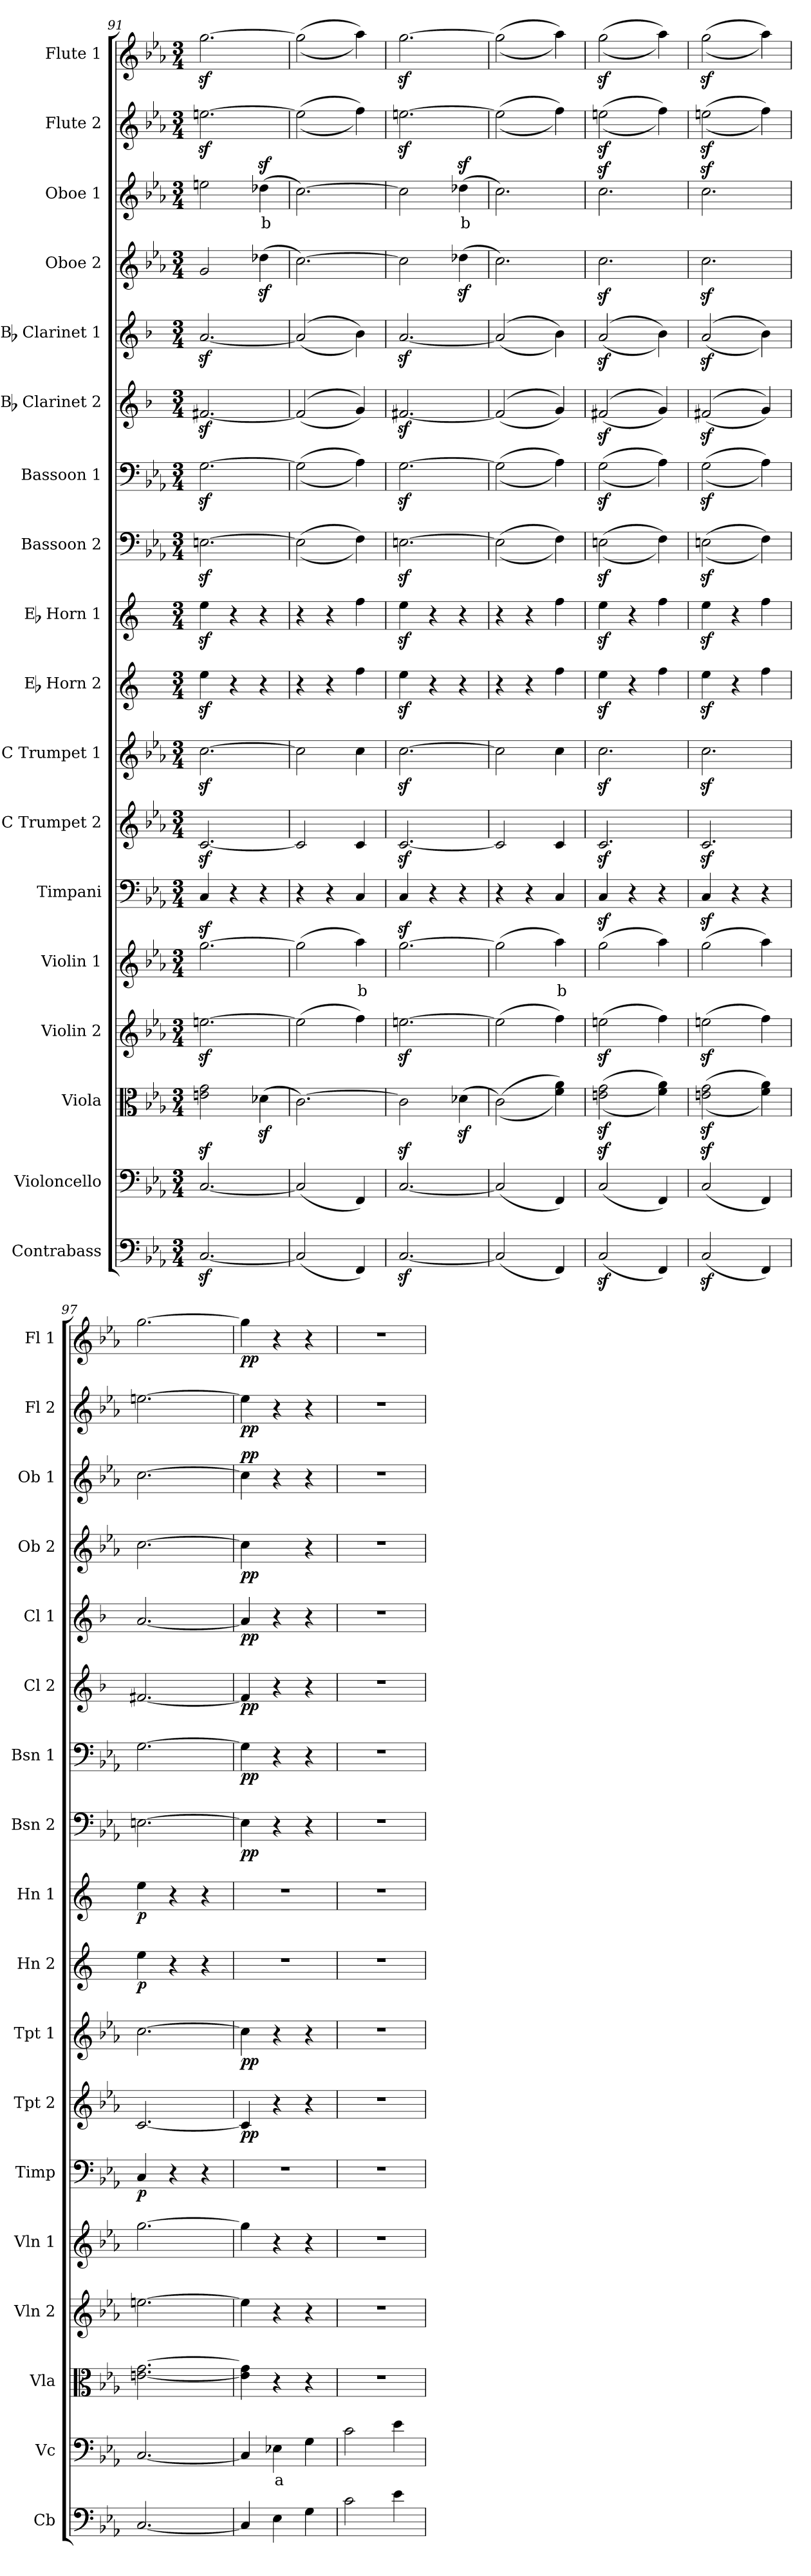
**kern	**dynam	**kern	**text	**dynam	**kern	**dynam	**kern	**dynam	**kern	**text	**dynam	**kern	**dynam	**kern	**dynam	**kern	**dynam	**kern	**dynam	**kern	**dynam	**kern	**dynam	**kern	**dynam	**kern	**dynam	**kern	**dynam	**kern	**dynam	**kern	**text	**dynam	**kern	**dynam	**kern	**dynam
*part18	*part18	*part17	*part17	*part17	*part16	*part16	*part15	*part15	*part14	*part14	*part14	*part13	*part13	*part12	*part12	*part11	*part11	*part10	*part10	*part9	*part9	*part8	*part8	*part7	*part7	*part6	*part6	*part5	*part5	*part4	*part4	*part3	*part3	*part3	*part2	*part2	*part1	*part1
*staff18	*staff18	*staff17	*staff17	*staff17	*staff16	*staff16	*staff15	*staff15	*staff14	*staff14	*staff14	*staff13	*staff13	*staff12	*staff12	*staff11	*staff11	*staff10	*staff10	*staff9	*staff9	*staff8	*staff8	*staff7	*staff7	*staff6	*staff6	*staff5	*staff5	*staff4	*staff4	*staff3	*staff3	*staff3	*staff2	*staff2	*staff1	*staff1
*I"Contrabass	*	*I"Violoncello	*	*	*I"Viola	*	*I"Violin 2	*	*I"Violin 1	*	*	*I"Timpani	*	*I"C Trumpet 2	*	*I"C Trumpet 1	*	*I"Eb Horn 2	*	*I"Eb Horn 1	*	*I"Bassoon 2	*	*I"Bassoon 1	*	*I"Bb Clarinet 2	*	*I"Bb Clarinet 1	*	*I"Oboe 2	*	*I"Oboe 1	*	*	*I"Flute 2	*	*I"Flute 1	*
*I'Cb	*	*I'Vc	*	*	*I'Vla	*	*I'Vln 2	*	*I'Vln 1	*	*	*I'Timp	*	*I'Tpt 2	*	*I'Tpt 1	*	*I'Hn 2	*	*I'Hn 1	*	*I'Bsn 2	*	*I'Bsn 1	*	*I'Cl 2	*	*I'Cl 1	*	*I'Ob 2	*	*I'Ob 1	*	*	*I'Fl 2	*	*I'Fl 1	*
*clefF4	*	*clefF4	*	*	*clefC3	*	*clefG2	*	*clefG2	*	*	*clefF4	*	*clefG2	*	*clefG2	*	*clefG2	*	*clefG2	*	*clefF4	*	*clefF4	*	*clefG2	*	*clefG2	*	*clefG2	*	*clefG2	*	*	*clefG2	*	*clefG2	*
*ITrd7c12	*	*	*	*	*	*	*	*	*	*	*	*	*	*	*	*	*	*ITrd5c9	*	*ITrd5c9	*	*	*	*	*	*ITrd1c2	*	*ITrd1c2	*	*	*	*	*	*	*	*	*	*
*k[b-e-a-]	*	*k[b-e-a-]	*	*	*k[b-e-a-]	*	*k[b-e-a-]	*	*k[b-e-a-]	*	*	*k[b-e-a-]	*	*k[b-e-a-]	*	*k[b-e-a-]	*	*k[b-e-a-]	*	*k[b-e-a-]	*	*k[b-e-a-]	*	*k[b-e-a-]	*	*k[b-e-a-]	*	*k[b-e-a-]	*	*k[b-e-a-]	*	*k[b-e-a-]	*	*	*k[b-e-a-]	*	*k[b-e-a-]	*
*M3/4	*	*M3/4	*	*	*M3/4	*	*M3/4	*	*M3/4	*	*	*M3/4	*	*M3/4	*	*M3/4	*	*M3/4	*	*M3/4	*	*M3/4	*	*M3/4	*	*M3/4	*	*M3/4	*	*M3/4	*	*M3/4	*	*	*M3/4	*	*M3/4	*
=91	=91	=91	=91	=91	=91	=91	=91	=91	=91	=91	=91	=91	=91	=91	=91	=91	=91	=91	=91	=91	=91	=91	=91	=91	=91	=91	=91	=91	=91	=91	=91	=91	=91	=91	=91	=91	=91	=91
[2.CCz</	.	[2.Cz</	.	.	2en\ 2g\	.	[2.eenz<\	.	[2.ggz<\	.	.	4C/	.	[2.cz</	.	[2.ccz<\	.	4gz<\	.	4gz<\	.	[2.Enz<\	.	[2.Gz<\	.	[2.enz</	.	[2.gz</	.	2g/	.	2een\	.	.	[2.eenz<\	.	[2.ggz<\	.
.	.	.	.	.	.	.	.	.	.	.	.	4r	.	.	.	.	.	4r	.	4r	.	.	.	.	.	.	.	.	.	.	.	.	.	.	.	.	.	.
!	!	!	!	!	!	!	!	!	!	!	!	!	!	!	!	!	!	!	!	!	!	!	!	!	!	!	!	!	!	!	!	!	!LO:LY:b:color=#FF0000	!	!	!	!	!
.	.	.	.	.	(4d-Xz<\	.	.	.	.	.	.	4r	.	.	.	.	.	4r	.	4r	.	.	.	.	.	.	.	.	.	(4dd-Xz<\	.	(4dd-Xz<\	b	.	.	.	.	.
=92	=92	=92	=92	=92	=92	=92	=92	=92	=92	=92	=92	=92	=92	=92	=92	=92	=92	=92	=92	=92	=92	=92	=92	=92	=92	=92	=92	=92	=92	=92	=92	=92	=92	=92	=92	=92	=92	=92
(2CC/]	.	(2C/]	.	.	[2.c\)	.	(2ee\]	.	(2gg\]	.	.	4r	.	2c/]	.	2cc\]	.	4r	.	4r	.	((2E\]	.	((2G\]	.	((2e/]	.	((2g/]	.	[2.cc\)	.	[2.cc\)	.	.	((2ee\]	.	((2gg\]	.
.	.	.	.	.	.	.	.	.	.	.	.	4r	.	.	.	.	.	4r	.	4r	.	.	.	.	.	.	.	.	.	.	.	.	.	.	.	.	.	.
!	!	!	!	!	!	!	!	!	!	!LO:LY:b:color=#FF0000	!	!	!	!	!	!	!	!	!	!	!	!	!	!	!	!	!	!	!	!	!	!	!	!	!	!	!	!
4FFF/)	.	4FF/)	.	.	.	.	4ff\)	.	4aa-\)	b	.	4C/	.	4c/	.	4cc\	.	4a-\	.	4a-\	.	4F\))	.	4A-\))	.	4f/))	.	4a-\))	.	.	.	.	.	.	4ff\))	.	4aa-\))	.
=93	=93	=93	=93	=93	=93	=93	=93	=93	=93	=93	=93	=93	=93	=93	=93	=93	=93	=93	=93	=93	=93	=93	=93	=93	=93	=93	=93	=93	=93	=93	=93	=93	=93	=93	=93	=93	=93	=93
[2.CCz</	.	[2.Cz</	.	.	2c\]	.	[2.eenz<\	.	[2.ggz<\	.	.	4C/	.	[2.cz</	.	[2.ccz<\	.	4gz<\	.	4gz<\	.	[2.Enz<\	.	[2.Gz<\	.	[2.enz</	.	[2.gz</	.	2cc\]	.	2cc\]	.	.	[2.eenz<\	.	[2.ggz<\	.
.	.	.	.	.	.	.	.	.	.	.	.	4r	.	.	.	.	.	4r	.	4r	.	.	.	.	.	.	.	.	.	.	.	.	.	.	.	.	.	.
!	!	!	!	!	!	!	!	!	!	!	!	!	!	!	!	!	!	!	!	!	!	!	!	!	!	!	!	!	!	!	!	!	!LO:LY:b:color=#FF0000	!	!	!	!	!
.	.	.	.	.	(4d-Xz<\	.	.	.	.	.	.	4r	.	.	.	.	.	4r	.	4r	.	.	.	.	.	.	.	.	.	(4dd-Xz<\	.	(4dd-Xz<\	b	.	.	.	.	.
=94	=94	=94	=94	=94	=94	=94	=94	=94	=94	=94	=94	=94	=94	=94	=94	=94	=94	=94	=94	=94	=94	=94	=94	=94	=94	=94	=94	=94	=94	=94	=94	=94	=94	=94	=94	=94	=94	=94
(2CC/]	.	(2C/]	.	.	((2c\)	.	(2ee\]	.	(2gg\]	.	.	4r	.	2c/]	.	2cc\]	.	4r	.	4r	.	((2E\]	.	((2G\]	.	((2e/]	.	((2g/]	.	2.cc\)	.	2.cc\)	.	.	((2ee\]	.	((2gg\]	.
.	.	.	.	.	.	.	.	.	.	.	.	4r	.	.	.	.	.	4r	.	4r	.	.	.	.	.	.	.	.	.	.	.	.	.	.	.	.	.	.
!	!	!	!	!	!	!	!	!	!	!LO:LY:b:color=#FF0000	!	!	!	!	!	!	!	!	!	!	!	!	!	!	!	!	!	!	!	!	!	!	!	!	!	!	!	!
4FFF/)	.	4FF/)	.	.	4f\ 4a-\))	.	4ff\)	.	4aa-\)	b	.	4C/	.	4c/	.	4cc\	.	4a-\	.	4a-\	.	4F\))	.	4A-\))	.	4f/))	.	4a-\))	.	.	.	.	.	.	4ff\))	.	4aa-\))	.
=95	=95	=95	=95	=95	=95	=95	=95	=95	=95	=95	=95	=95	=95	=95	=95	=95	=95	=95	=95	=95	=95	=95	=95	=95	=95	=95	=95	=95	=95	=95	=95	=95	=95	=95	=95	=95	=95	=95
(2CCz</	.	(2Cz</	.	.	((2en\z< 2g\z<	.	(2eenz<\	.	(2ggz<\	.	.	4C/	.	2.cz</	.	2.ccz<\	.	4gz<\	.	4gz<\	.	((2Enz<\	.	((2Gz<\	.	((2enz</	.	((2gz</	.	2.ccz<\	.	2.ccz<\	.	.	((2eenz<\	.	((2ggz<\	.
.	.	.	.	.	.	.	.	.	.	.	.	4r	.	.	.	.	.	4r	.	4r	.	.	.	.	.	.	.	.	.	.	.	.	.	.	.	.	.	.
4FFF/)	.	4FF/)	.	.	4f\ 4a-\))	.	4ff\)	.	4aa-\)	.	.	4r	.	.	.	.	.	4a-\	.	4a-\	.	4F\))	.	4A-\))	.	4f/))	.	4a-\))	.	.	.	.	.	.	4ff\))	.	4aa-\))	.
=96	=96	=96	=96	=96	=96	=96	=96	=96	=96	=96	=96	=96	=96	=96	=96	=96	=96	=96	=96	=96	=96	=96	=96	=96	=96	=96	=96	=96	=96	=96	=96	=96	=96	=96	=96	=96	=96	=96
(2CCz</	.	(2Cz</	.	.	((2en\z< 2g\z<	.	(2eenz<\	.	(2ggz<\	.	.	4C/	.	2.cz</	.	2.ccz<\	.	4gz<\	.	4gz<\	.	((2Enz<\	.	((2Gz<\	.	((2enz</	.	((2gz</	.	2.ccz<\	.	2.ccz<\	.	.	((2eenz<\	.	((2ggz<\	.
.	.	.	.	.	.	.	.	.	.	.	.	4r	.	.	.	.	.	4r	.	4r	.	.	.	.	.	.	.	.	.	.	.	.	.	.	.	.	.	.
4FFF/)	.	4FF/)	.	.	4f\ 4a-\))	.	4ff\)	.	4aa-\)	.	.	4r	.	.	.	.	.	4a-\	.	4a-\	.	4F\))	.	4A-\))	.	4f/))	.	4a-\))	.	.	.	.	.	.	4ff\))	.	4aa-\))	.
=97	=97	=97	=97	=97	=97	=97	=97	=97	=97	=97	=97	=97	=97	=97	=97	=97	=97	=97	=97	=97	=97	=97	=97	=97	=97	=97	=97	=97	=97	=97	=97	=97	=97	=97	=97	=97	=97	=97
!	!LO:DY:b	!	!	!	!	!	!	!	!	!	!	!	!	!	!	!	!	!	!	!	!	!	!	!	!	!	!	!	!	!	!	!	!	!	!	!	!	!
!	!LO:DY:n=1:b	!	!	!LO:DY:b	!	!	!	!	!	!	!	!	!	!	!	!	!	!	!	!	!	!	!	!	!	!	!	!	!	!	!	!	!	!	!	!	!	!
!	!	!	!	!LO:DY:n=1:b	!	!LO:DY:b	!	!	!	!	!	!	!	!	!	!	!	!	!	!	!	!	!	!	!	!	!	!	!	!	!	!	!	!	!	!	!	!
!	!	!	!	!	!	!LO:DY:n=1:b	!	!	!	!	!	!	!	!	!	!	!	!	!	!	!	!	!	!	!	!	!	!	!	!	!	!	!	!	!	!	!	!
!	!	!	!	!	!	!LO:DY:n=2:b	!	!	!	!	!	!	!	!	!	!	!	!	!	!	!	!	!	!	!	!	!	!	!	!	!	!	!	!	!	!	!	!
!	!	!	!	!	!	!LO:DY:n=3:b	!	!LO:DY:b	!	!	!	!	!	!	!	!	!	!	!	!	!	!	!	!	!	!	!	!	!	!	!	!	!	!	!	!	!	!
!	!	!	!	!	!	!	!	!LO:DY:n=1:b	!	!	!LO:DY:b	!	!	!	!	!	!	!	!	!	!	!	!	!	!	!	!	!	!	!	!	!	!	!	!	!	!	!
!	!	!	!	!	!	!	!	!	!	!	!LO:DY:n=1:b	!	!LO:DY:b	!	!	!	!	!	!LO:DY:b	!	!LO:DY:b	!	!	!	!	!	!	!	!	!	!	!	!	!	!	!	!	!
[2.CC/	other-dynamics pp	[2.C/	.	other-dynamics pp	[2.en\ [2.g\	other-dynamics pp other-dynamics pp	[2.een\	other-dynamics pp	[2.gg\	.	other-dynamics pp	4C/	p	[2.c/	.	[2.cc\	.	4g\	p	4g\	p	[2.En\	.	[2.G\	.	[2.en/	.	[2.g/	.	[2.cc\	.	[2.cc\	.	.	[2.een\	.	[2.gg\	.
.	.	.	.	.	.	.	.	.	.	.	.	4r	.	.	.	.	.	4r	.	4r	.	.	.	.	.	.	.	.	.	.	.	.	.	.	.	.	.	.
.	.	.	.	.	.	.	.	.	.	.	.	4r	.	.	.	.	.	4r	.	4r	.	.	.	.	.	.	.	.	.	.	.	.	.	.	.	.	.	.
!!LO:PB:g=z
=98	=98	=98	=98	=98	=98	=98	=98	=98	=98	=98	=98	=98	=98	=98	=98	=98	=98	=98	=98	=98	=98	=98	=98	=98	=98	=98	=98	=98	=98	=98	=98	=98	=98	=98	=98	=98	=98	=98
!	!	!	!	!	!	!	!	!	!	!	!	!	!	!	!LO:DY:b	!	!LO:DY:b	!	!	!	!	!	!LO:DY:b	!	!LO:DY:b	!	!LO:DY:b	!	!LO:DY:b	!	!LO:DY:b	!	!	!LO:DY:b	!	!LO:DY:b	!	!LO:DY:b
4CC/]	.	4C/]	.	.	4e\] 4g\]	.	4ee\]	.	4gg\]	.	.	2.r	.	4c/]	pp	4cc\]	pp	2.r	.	2.r	.	4E\]	pp	4G\]	pp	4e/]	pp	4g/]	pp	4cc\]	pp	4cc\]	.	pp	4ee\]	pp	4gg\]	pp
!	!	!	!LO:LY:b:color=#FF0000	!	!	!	!	!	!	!	!	!	!	!	!	!	!	!	!	!	!	!	!	!	!	!	!	!	!	!	!	!	!	!	!	!	!	!
4EE-\	.	4E-X\	a	.	4r	.	4r	.	4r	.	.	.	.	4r	.	4r	.	.	.	.	.	4r	.	4r	.	4r	.	4r	.	4ryy	.	4r	.	.	4r	.	4r	.
4GG\	.	4G\	.	.	4r	.	4r	.	4r	.	.	.	.	4r	.	4r	.	.	.	.	.	4r	.	4r	.	4r	.	4r	.	4r	.	4r	.	.	4r	.	4r	.
=99	=99	=99	=99	=99	=99	=99	=99	=99	=99	=99	=99	=99	=99	=99	=99	=99	=99	=99	=99	=99	=99	=99	=99	=99	=99	=99	=99	=99	=99	=99	=99	=99	=99	=99	=99	=99	=99	=99
2C\	.	2c\	.	.	2.r	.	2.r	.	2.r	.	.	2.r	.	2.r	.	2.r	.	2.r	.	2.r	.	2.r	.	2.r	.	2.r	.	2.r	.	2.r	.	2.r	.	.	2.r	.	2.r	.
4E-\	.	4e-\	.	.	.	.	.	.	.	.	.	.	.	.	.	.	.	.	.	.	.	.	.	.	.	.	.	.	.	.	.	.	.	.	.	.	.	.
=	=	=	=	=	=	=	=	=	=	=	=	=	=	=	=	=	=	=	=	=	=	=	=	=	=	=	=	=	=	=	=	=	=	=	=	=	=	=
*-	*-	*-	*-	*-	*-	*-	*-	*-	*-	*-	*-	*-	*-	*-	*-	*-	*-	*-	*-	*-	*-	*-	*-	*-	*-	*-	*-	*-	*-	*-	*-	*-	*-	*-	*-	*-	*-	*-
